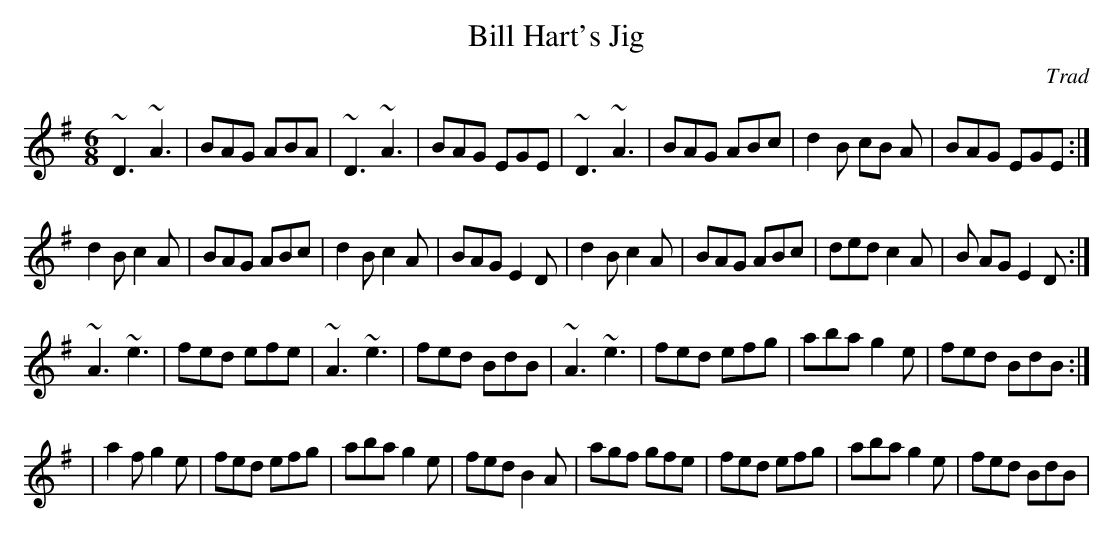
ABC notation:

X:1
T:Bill Hart's Jig
C:Trad
M:6/8
L:1/8
K:G
~D3  ~A3 | BAG ABA | ~D3  ~A3 | BAG EGE | ~D3  ~A3 | BAG ABc | d2B cB
A | BAG EGE :|!
 d2B c2A | BAG ABc | d2B c2A | BAG E2D | d2B c2A | BAG ABc | ded c2A | B
AG E2D :| !
~A3 ~ e3| fed efe |~ A3  ~e3 | fed BdB |~ A3  ~e3 | fed efg | aba g2e |
fed BdB :|!
 | a2fg2e | fed efg | aba g2e | fed B2A | agf gfe | fed efg | aba
g2e | fed BdB |
